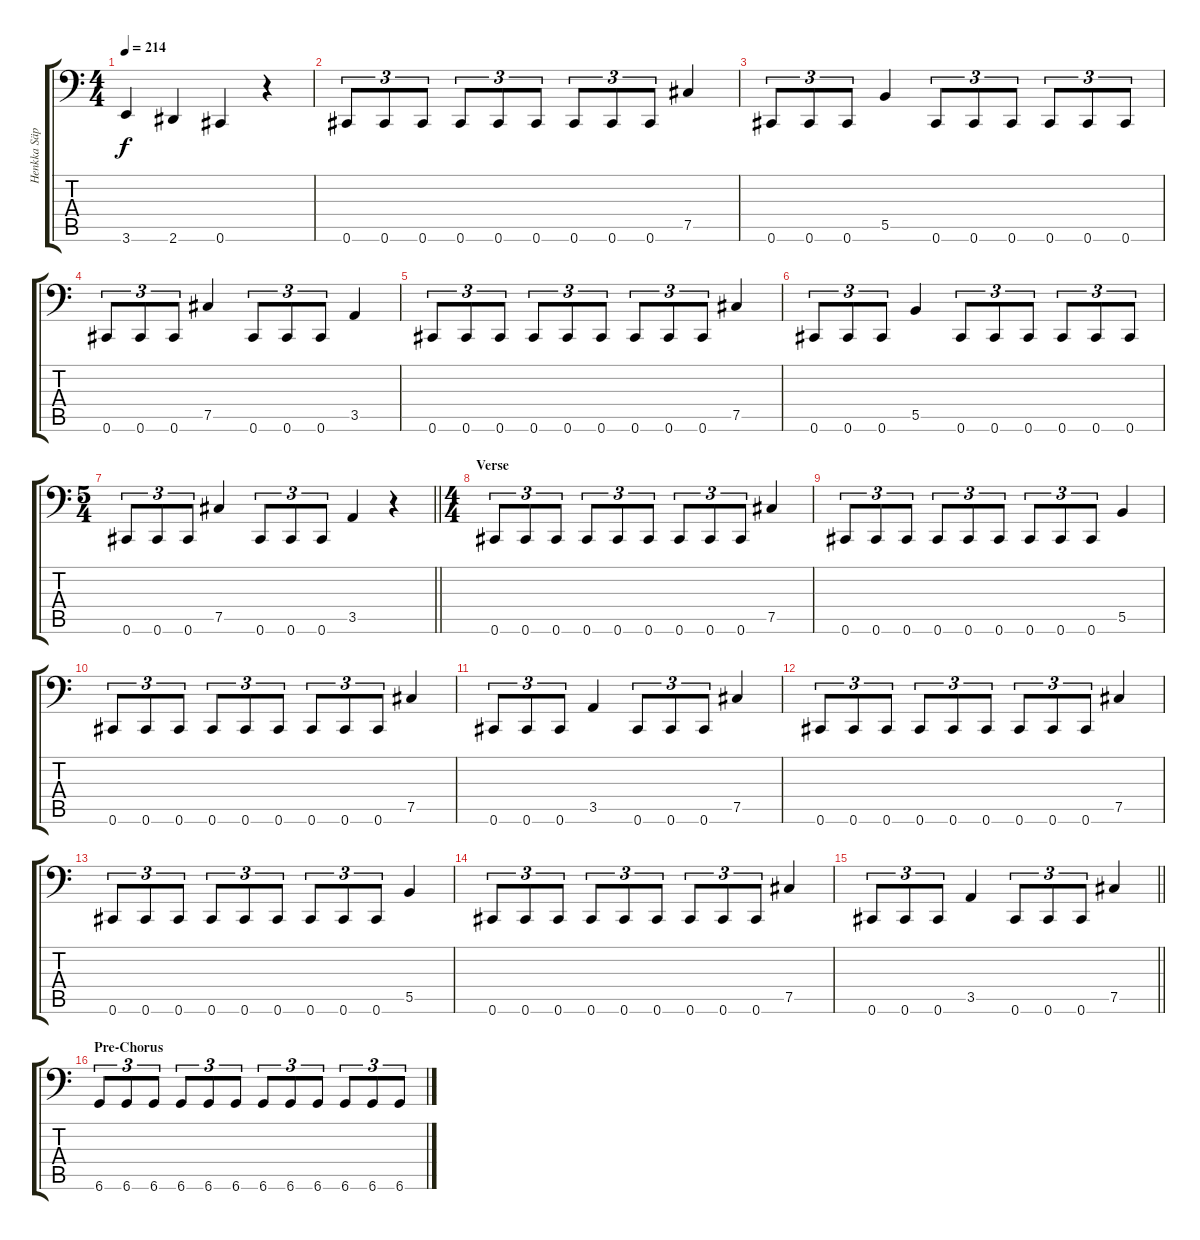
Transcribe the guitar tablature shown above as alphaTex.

\track ("Henkka Säppälää" "Henkka Säp") {instrument electricbasspick}
\staff {score tabs}
\tuning (Db3 Ab2 E2 B1 Gb1 Db1) {hide}
\ts (4 4)
\tempo 214
\clef f4
\ks c
3.6.4{dy f} 2.6.4 0.6.4 r.4 |
0.6.8{tu (3 2)} 0.6.8{tu (3 2)} 0.6.8{tu (3 2)} 0.6.8{tu (3 2)} 0.6.8{tu (3 2)} 0.6.8{tu (3 2)} 0.6.8{tu (3 2)} 0.6.8{tu (3 2)} 0.6.8{tu (3 2)} 7.5.4 |
0.6.8{tu (3 2)} 0.6.8{tu (3 2)} 0.6.8{tu (3 2)} 5.5.4 0.6.8{tu (3 2)} 0.6.8{tu (3 2)} 0.6.8{tu (3 2)} 0.6.8{tu (3 2)} 0.6.8{tu (3 2)} 0.6.8{tu (3 2)} |
0.6.8{tu (3 2)} 0.6.8{tu (3 2)} 0.6.8{tu (3 2)} 7.5.4 0.6.8{tu (3 2)} 0.6.8{tu (3 2)} 0.6.8{tu (3 2)} 3.5.4 |
0.6.8{tu (3 2)} 0.6.8{tu (3 2)} 0.6.8{tu (3 2)} 0.6.8{tu (3 2)} 0.6.8{tu (3 2)} 0.6.8{tu (3 2)} 0.6.8{tu (3 2)} 0.6.8{tu (3 2)} 0.6.8{tu (3 2)} 7.5.4 |
0.6.8{tu (3 2)} 0.6.8{tu (3 2)} 0.6.8{tu (3 2)} 5.5.4 0.6.8{tu (3 2)} 0.6.8{tu (3 2)} 0.6.8{tu (3 2)} 0.6.8{tu (3 2)} 0.6.8{tu (3 2)} 0.6.8{tu (3 2)} |
\ts (5 4)
\barLineRight lightlight
0.6.8{tu (3 2)} 0.6.8{tu (3 2)} 0.6.8{tu (3 2)} 7.5.4 0.6.8{tu (3 2)} 0.6.8{tu (3 2)} 0.6.8{tu (3 2)} 3.5.4 r.4 |
\ts (4 4)
\section ("" "Verse")
0.6.8{tu (3 2)} 0.6.8{tu (3 2)} 0.6.8{tu (3 2)} 0.6.8{tu (3 2)} 0.6.8{tu (3 2)} 0.6.8{tu (3 2)} 0.6.8{tu (3 2)} 0.6.8{tu (3 2)} 0.6.8{tu (3 2)} 7.5.4 |
0.6.8{tu (3 2)} 0.6.8{tu (3 2)} 0.6.8{tu (3 2)} 0.6.8{tu (3 2)} 0.6.8{tu (3 2)} 0.6.8{tu (3 2)} 0.6.8{tu (3 2)} 0.6.8{tu (3 2)} 0.6.8{tu (3 2)} 5.5.4 |
0.6.8{tu (3 2)} 0.6.8{tu (3 2)} 0.6.8{tu (3 2)} 0.6.8{tu (3 2)} 0.6.8{tu (3 2)} 0.6.8{tu (3 2)} 0.6.8{tu (3 2)} 0.6.8{tu (3 2)} 0.6.8{tu (3 2)} 7.5.4 |
0.6.8{tu (3 2)} 0.6.8{tu (3 2)} 0.6.8{tu (3 2)} 3.5.4 0.6.8{tu (3 2)} 0.6.8{tu (3 2)} 0.6.8{tu (3 2)} 7.5.4 |
0.6.8{tu (3 2)} 0.6.8{tu (3 2)} 0.6.8{tu (3 2)} 0.6.8{tu (3 2)} 0.6.8{tu (3 2)} 0.6.8{tu (3 2)} 0.6.8{tu (3 2)} 0.6.8{tu (3 2)} 0.6.8{tu (3 2)} 7.5.4 |
0.6.8{tu (3 2)} 0.6.8{tu (3 2)} 0.6.8{tu (3 2)} 0.6.8{tu (3 2)} 0.6.8{tu (3 2)} 0.6.8{tu (3 2)} 0.6.8{tu (3 2)} 0.6.8{tu (3 2)} 0.6.8{tu (3 2)} 5.5.4 |
0.6.8{tu (3 2)} 0.6.8{tu (3 2)} 0.6.8{tu (3 2)} 0.6.8{tu (3 2)} 0.6.8{tu (3 2)} 0.6.8{tu (3 2)} 0.6.8{tu (3 2)} 0.6.8{tu (3 2)} 0.6.8{tu (3 2)} 7.5.4 |
\barLineRight lightlight
0.6.8{tu (3 2)} 0.6.8{tu (3 2)} 0.6.8{tu (3 2)} 3.5.4 0.6.8{tu (3 2)} 0.6.8{tu (3 2)} 0.6.8{tu (3 2)} 7.5.4 |
\section ("" "Pre-Chorus")
6.6.8{tu (3 2)} 6.6.8{tu (3 2)} 6.6.8{tu (3 2)} 6.6.8{tu (3 2)} 6.6.8{tu (3 2)} 6.6.8{tu (3 2)} 6.6.8{tu (3 2)} 6.6.8{tu (3 2)} 6.6.8{tu (3 2)} 6.6.8{tu (3 2)} 6.6.8{tu (3 2)} 6.6.8{tu (3 2)}
